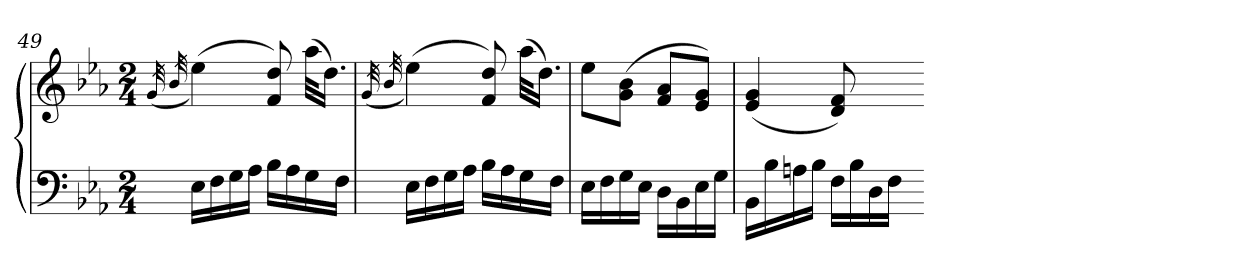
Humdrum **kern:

**kern	**kern
*part1	*part1
*staff2	*staff1
*clefF4	*clefG2
*k[b-e-a-]	*k[b-e-a-]
*E-:	*E-:
*M2/4	*M2/4
=49	=49
.	(32qg
.	32qb-
16E-LL	(4ee-)
16F	.
16G	.
16A-JJ	.
16B-LL	8f 8dd)
16A-	.
16G	(32aa-KLL
.	16.ddJJ)
16FJJ	.
=50	=50
.	(32qg
.	32qb-
16E-LL	(4ee-)
16F	.
16G	.
16A-JJ	.
16B-LL	8f 8dd)
16A-	.
16G	(32aa-KLL
.	16.ddJJ)
16FJJ	.
=51	=51
16E-LL	8ee-L
16F	.
16G	(8g 8b-J
16E-JJ	.
16DLL	8f 8a-L
16BB-	.
16E-	8e- 8gJ)
16GJJ	.
=52	=52
16BB-LL	(4e- 4g
16B-	.
16An	.
16B-JJ	.
16FLL	8d 8f)
16B-	.
16D	16ryy
16FJJ	8ryy
16ryy	.
=-	=-
*-	*-
